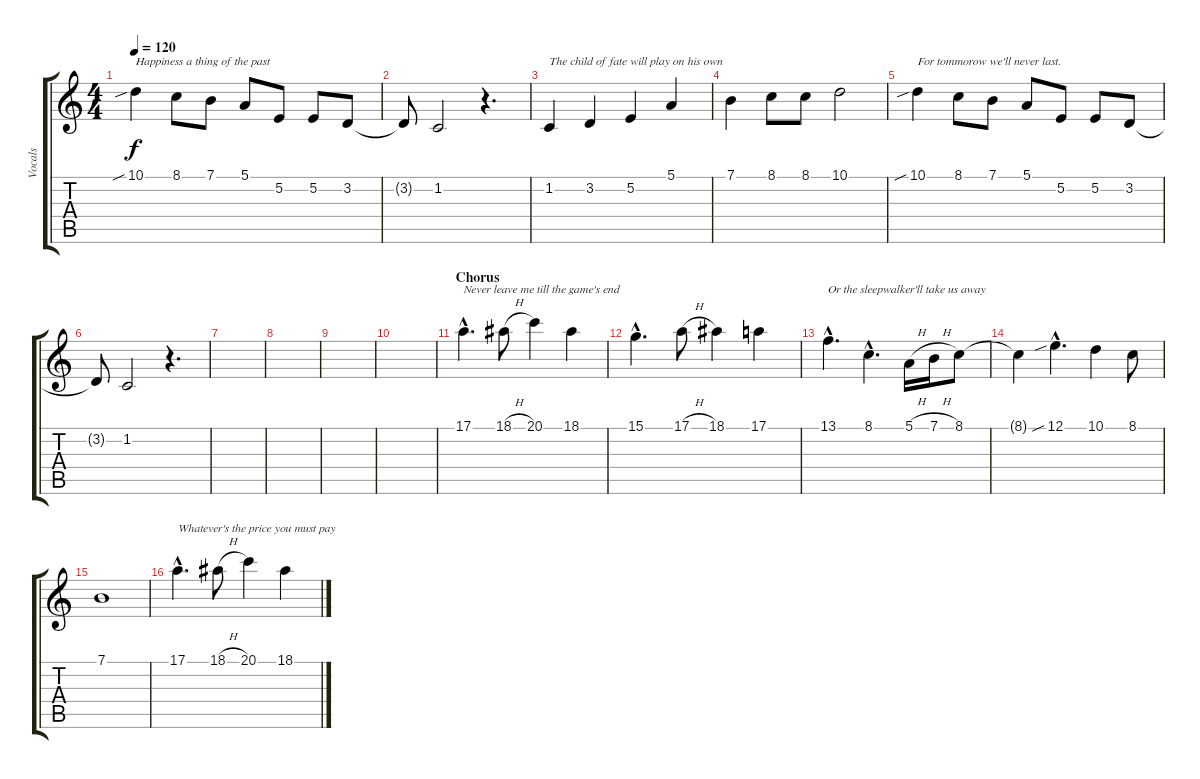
\track ("Vocals" "Vocals") {instrument voiceoohs}
\staff {score tabs}
\tuning (E4 B3 G3 D3 A2 E2) {hide}
\ts (4 4)
\tempo 120
\clef g2
\ks c
10.1{sib}.4{txt "Happiness a thing of the past" dy f} 8.1.8 7.1.8 5.1.8 5.2.8 5.2.8 3.2.8 |
3.2{t}.8 1.2.2 r.4{d} |
1.2.4{txt "The child of fate will play on his own"} 3.2.4 5.2.4 5.1.4 |
7.1.4 8.1.8 8.1.8 10.1.2 |
10.1{sib}.4{txt "For tommorow we'll never last."} 8.1.8 7.1.8 5.1.8 5.2.8 5.2.8 3.2.8 |
3.2{t}.8 1.2.2 r.4{d} |
|
|
|
|
\section ("" "Chorus")
17.1{hac}.4{d txt "Never leave me till the game's end"} 18.1{h}.8 20.1.4 18.1.4 |
15.1{hac}.4{d} 17.1{h}.8 18.1.4 17.1.4 |
13.1{hac}.4{d txt "Or the sleepwalker'll take us away"} 8.1{hac}.4{d} 5.1{h}.16 7.1{h}.16 8.1.8 |
8.1{t}.4 12.1{sib hac}.4{d} 10.1.4 8.1.8 |
7.1.1 |
17.1{hac}.4{d txt "Whatever's the price you must pay"} 18.1{h}.8 20.1.4 18.1.4
